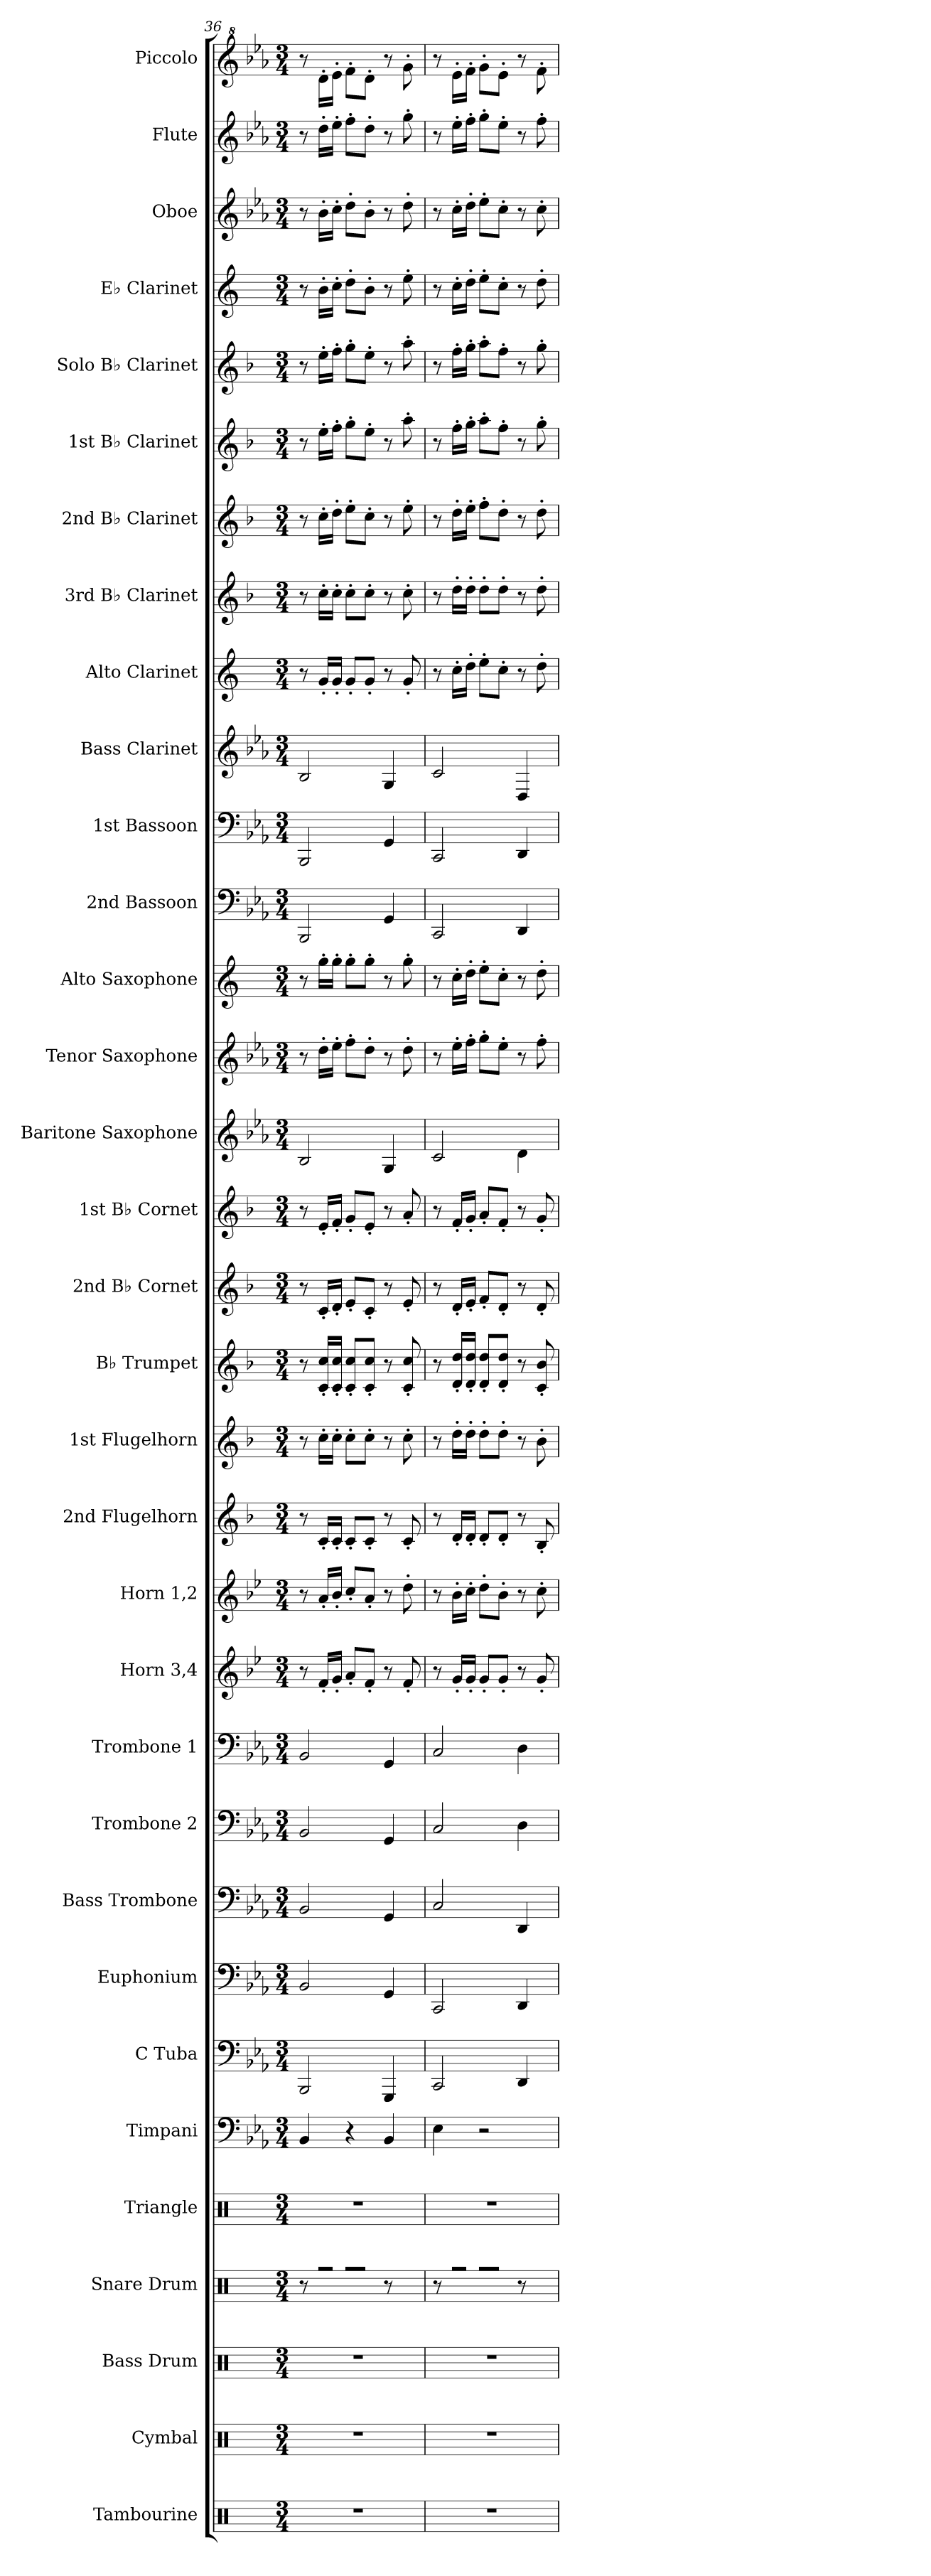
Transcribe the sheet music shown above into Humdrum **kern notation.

**kern	**kern	**kern	**kern	**kern	**kern	**kern	**kern	**kern	**kern	**kern	**kern	**kern	**kern	**kern	**kern	**kern	**kern	**kern	**kern	**kern	**kern	**kern	**kern	**kern	**kern	**kern	**kern	**kern	**kern	**kern	**kern	**kern
*part33	*part32	*part31	*part30	*part29	*part28	*part27	*part26	*part25	*part24	*part23	*part22	*part21	*part20	*part19	*part18	*part17	*part16	*part15	*part14	*part13	*part12	*part11	*part10	*part9	*part8	*part7	*part6	*part5	*part4	*part3	*part2	*part1
*staff33	*staff32	*staff31	*staff30	*staff29	*staff28	*staff27	*staff26	*staff25	*staff24	*staff23	*staff22	*staff21	*staff20	*staff19	*staff18	*staff17	*staff16	*staff15	*staff14	*staff13	*staff12	*staff11	*staff10	*staff9	*staff8	*staff7	*staff6	*staff5	*staff4	*staff3	*staff2	*staff1
*I"Tambourine	*I"Cymbal	*I"Bass Drum	*I"Snare Drum	*I"Triangle	*I"Timpani	*I"C Tuba	*I"Euphonium	*I"Bass Trombone	*I"Trombone 2	*I"Trombone 1	*I"Horn 3,4	*I"Horn 1,2	*I"2nd Flugelhorn	*I"1st Flugelhorn	*I"B♭ Trumpet	*I"2nd B♭ Cornet	*I"1st B♭ Cornet	*I"Baritone Saxophone	*I"Tenor Saxophone	*I"Alto Saxophone	*I"2nd Bassoon	*I"1st Bassoon	*I"Bass Clarinet	*I"Alto Clarinet	*I"3rd B♭ Clarinet	*I"2nd B♭ Clarinet	*I"1st B♭ Clarinet	*I"Solo B♭ Clarinet	*I"E♭ Clarinet	*I"Oboe	*I"Flute	*I"Piccolo
*I'Tamb.	*I'Cym.	*I'B. Dr.	*I'Sn. Dr.	*I'Trgl.	*I'Timp.	*I'C Tu.	*I'Eu.	*I'B. Trb.	*I'Trb. 2	*I'Trb. 1	*I'Hn. 3,4	*I'Hn. 1,2	*I'2nd Flghn.	*I'1st Flghn.	*I'B♭ Tpt.	*I'2nd B♭ Cnt.	*I'1st B♭ Cnt.	*I'Bar. Sax.	*I'T. Sax.	*I'A. Sax.	*I'2nd Bsn.	*I'1st Bsn.	*I'B. Cl.	*I'A. Cl.	*I'3rd B♭ Cl.	*I'2nd B♭ Cl.	*I'1st B♭ Cl.	*I'Solo B♭ Cl.	*I'E♭ Cl.	*I'Ob.	*I'Fl.	*I'Picc.
*clefX	*clefX	*clefX	*clefX	*clefX	*clefF4	*clefF4	*clefF4	*clefF4	*clefF4	*clefF4	*clefG2	*clefG2	*clefG2	*clefG2	*clefG2	*clefG2	*clefG2	*clefG2	*clefG2	*clefG2	*clefF4	*clefF4	*clefG2	*clefG2	*clefG2	*clefG2	*clefG2	*clefG2	*clefG2	*clefG2	*clefG2	*clefG^2
*	*	*	*	*	*	*	*	*	*	*	*ITrd4c7	*ITrd4c7	*ITrd1c2	*ITrd1c2	*ITrd1c2	*ITrd1c2	*ITrd1c2	*ITrd12c21	*ITrd8c14	*ITrd5c9	*	*	*ITrd8c14	*ITrd5c9	*ITrd1c2	*ITrd1c2	*ITrd1c2	*ITrd1c2	*ITrd-2c-3	*	*	*ITrd-7c-12
*k[]	*k[]	*k[]	*k[]	*k[]	*k[b-e-a-]	*k[b-e-a-]	*k[b-e-a-]	*k[b-e-a-]	*k[b-e-a-]	*k[b-e-a-]	*k[b-e-a-]	*k[b-e-a-]	*k[b-e-a-]	*k[b-e-a-]	*k[b-e-a-]	*k[b-e-a-]	*k[b-e-a-]	*k[b-e-a-]	*k[b-e-a-]	*k[b-e-a-]	*k[b-e-a-]	*k[b-e-a-]	*k[b-e-a-]	*k[b-e-a-]	*k[b-e-a-]	*k[b-e-a-]	*k[b-e-a-]	*k[b-e-a-]	*k[b-e-a-]	*k[b-e-a-]	*k[b-e-a-]	*k[b-e-a-]
*C:	*C:	*C:	*C:	*C:	*E-:	*E-:	*E-:	*E-:	*E-:	*E-:	*E-:	*E-:	*E-:	*E-:	*E-:	*E-:	*E-:	*E-:	*E-:	*E-:	*E-:	*E-:	*E-:	*E-:	*E-:	*E-:	*E-:	*E-:	*E-:	*E-:	*E-:	*E-:
*M3/4	*M3/4	*M3/4	*M3/4	*M3/4	*M3/4	*M3/4	*M3/4	*M3/4	*M3/4	*M3/4	*M3/4	*M3/4	*M3/4	*M3/4	*M3/4	*M3/4	*M3/4	*M3/4	*M3/4	*M3/4	*M3/4	*M3/4	*M3/4	*M3/4	*M3/4	*M3/4	*M3/4	*M3/4	*M3/4	*M3/4	*M3/4	*M3/4
=36	=36	=36	=36	=36	=36	=36	=36	=36	=36	=36	=36	=36	=36	=36	=36	=36	=36	=36	=36	=36	=36	=36	=36	=36	=36	=36	=36	=36	=36	=36	=36	=36
2.r	2.r	2.r	8r	2.r	4BB-/	2BBB-/	2BB-/	2BB-/	2BB-/	2BB-/	8r	8r	8r	8r	8r	8r	8r	2BB-/	8r	8r	2BBB-/	2BBB-/	2BB-/	8r	8r	8r	8r	8r	8r	8r	8r	8r
.	.	.	16R\LL	.	.	.	.	.	.	.	16B-'/LL	16d'/LL	16B-'/LL	16b-'\LL	16B-/' 16b-/'LL	16B-'/LL	16d'/LL	.	16d'\LL	16b-'\LL	.	.	.	16B-'/LL	16b-'\LL	16b-'\LL	16dd'\LL	16dd'\LL	16dd'\LL	16b-'\LL	16dd'\LL	16ddd'\LL
.	.	.	16R\JJ	.	.	.	.	.	.	.	16c'/JJ	16e-'/JJ	16B-'/JJ	16b-'\JJ	16B-/' 16b-/'JJ	16c'/JJ	16e-'/JJ	.	16e-'\JJ	16b-'\JJ	.	.	.	16B-'/JJ	16b-'\JJ	16cc'\JJ	16ee-'\JJ	16ee-'\JJ	16ee-'\JJ	16cc'\JJ	16ee-'\JJ	16eee-'\JJ
.	.	.	8R\L	.	4r	.	.	.	.	.	8d'/L	8f'/L	8B-'/L	8b-'\L	8B-/' 8b-/'L	8d'/L	8f'/L	.	8f'\L	8b-'\L	.	.	.	8B-'/L	8b-'\L	8dd'\L	8ff'\L	8ff'\L	8ff'\L	8dd'\L	8ff'\L	8fff'\L
.	.	.	8R\J	.	.	.	.	.	.	.	8B-'/J	8d'/J	8B-'/J	8b-'\J	8B-/' 8b-/'J	8B-'/J	8d'/J	.	8d'\J	8b-'\J	.	.	.	8B-'/J	8b-'\J	8b-'\J	8dd'\J	8dd'\J	8dd'\J	8b-'\J	8dd'\J	8ddd'\J
.	.	.	8r	.	4BB-/	4GGG/	4GG/	4GG/	4GG/	4GG/	8r	8r	8r	8r	8r	8r	8r	4GG/	8r	8r	4GG/	4GG/	4GG/	8r	8r	8r	8r	8r	8r	8r	8r	8r
.	.	.	8R\	.	.	.	.	.	.	.	8B-'/	8g'\	8B-'/	8b-'\	8B-/' 8b-/'	8d'/	8g'/	.	8d'\	8b-'\	.	.	.	8B-'/	8b-'\	8dd'\	8gg'\	8gg'\	8gg'\	8dd'\	8gg'\	8ggg'\
=37	=37	=37	=37	=37	=37	=37	=37	=37	=37	=37	=37	=37	=37	=37	=37	=37	=37	=37	=37	=37	=37	=37	=37	=37	=37	=37	=37	=37	=37	=37	=37	=37
2.r	2.r	2.r	8r	2.r	4E-\	2CC/	2CC/	2C/	2C/	2C/	8r	8r	8r	8r	8r	8r	8r	2C/	8r	8r	2CC/	2CC/	2C/	8r	8r	8r	8r	8r	8r	8r	8r	8r
.	.	.	16R\LL	.	.	.	.	.	.	.	16c'/LL	16e-'\LL	16c'/LL	16cc'\LL	16c/' 16cc/'LL	16c'/LL	16e-'/LL	.	16e-'\LL	16e-'\LL	.	.	.	16e-'\LL	16cc'\LL	16cc'\LL	16ee-'\LL	16ee-'\LL	16ee-'\LL	16cc'\LL	16ee-'\LL	16eee-'\LL
.	.	.	16R\JJ	.	.	.	.	.	.	.	16c'/JJ	16f'\JJ	16c'/JJ	16cc'\JJ	16c/' 16cc/'JJ	16d'/JJ	16f'/JJ	.	16f'\JJ	16f'\JJ	.	.	.	16f'\JJ	16cc'\JJ	16dd'\JJ	16ff'\JJ	16ff'\JJ	16ff'\JJ	16dd'\JJ	16ff'\JJ	16fff'\JJ
.	.	.	8R\L	.	2r	.	.	.	.	.	8c'/L	8g'\L	8c'/L	8cc'\L	8c/' 8cc/'L	8e-'/L	8g'/L	.	8g'\L	8g'\L	.	.	.	8g'\L	8cc'\L	8ee-'\L	8gg'\L	8gg'\L	8gg'\L	8ee-'\L	8gg'\L	8ggg'\L
.	.	.	8R\J	.	.	.	.	.	.	.	8c'/J	8e-'\J	8c'/J	8cc'\J	8c/' 8cc/'J	8c'/J	8e-'/J	.	8e-'\J	8e-'\J	.	.	.	8e-'\J	8cc'\J	8cc'\J	8ee-'\J	8ee-'\J	8ee-'\J	8cc'\J	8ee-'\J	8eee-'\J
.	.	.	8r	.	.	4DD/	4DD/	4DD/	4D\	4D\	8r	8r	8r	8r	8r	8r	8r	4D\	8r	8r	4DD/	4DD/	4DD/	8r	8r	8r	8r	8r	8r	8r	8r	8r
.	.	.	8R\	.	.	.	.	.	.	.	8c'/	8f'\	8A-'/	8a-'\	8B-/' 8a-/'	8c'/	8f'/	.	8f'\	8f'\	.	.	.	8f'\	8cc'\	8cc'\	8ff'\	8ff'\	8ff'\	8cc'\	8ff'\	8fff'\
=	=	=	=	=	=	=	=	=	=	=	=	=	=	=	=	=	=	=	=	=	=	=	=	=	=	=	=	=	=	=	=	=
*-	*-	*-	*-	*-	*-	*-	*-	*-	*-	*-	*-	*-	*-	*-	*-	*-	*-	*-	*-	*-	*-	*-	*-	*-	*-	*-	*-	*-	*-	*-	*-	*-
